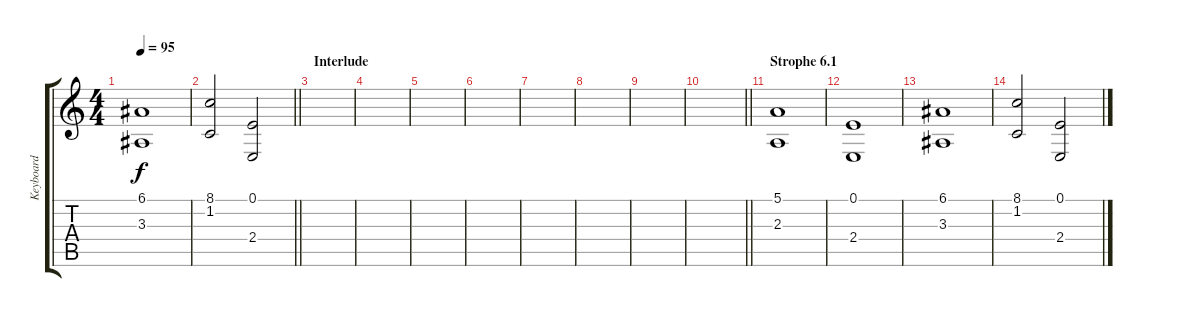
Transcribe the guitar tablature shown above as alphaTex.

\track ("Keyboard" "Keyboard") {instrument percussiveorgan}
\staff {score tabs}
\tuning (E4 B3 G3 D3 A2 E2) {hide}
\ts (4 4)
\tempo 95
\clef g2
\ks c
(6.1 3.3).1{dy f} |
\barLineRight lightlight
(8.1 1.2).2 (0.1 2.4).2 |
\section ("" "Interlude")
|
|
|
|
|
|
|
\barLineRight lightlight
|
\section ("" "Strophe 6.1")
(5.1 2.3).1 |
(0.1 2.4).1 |
(6.1 3.3).1 |
(8.1 1.2).2 (0.1 2.4).2
